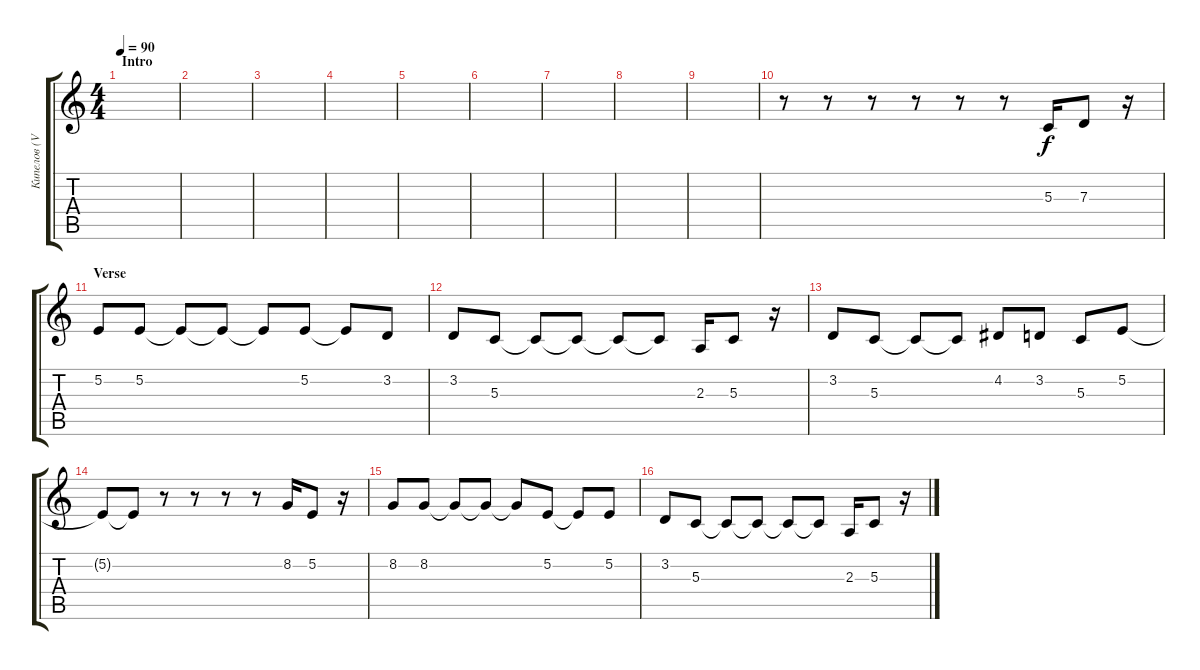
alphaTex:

\track ("Кипелов (Vocal)" "Кипелов (V") {instrument lead6voice}
\staff {score tabs}
\tuning (E4 B3 G3 D3 A2 E2) {hide}
\ts (4 4)
\section ("" "Intro")
\tempo 90
\clef g2
\ks c
|
|
|
|
|
|
|
|
|
r.8 r.8 r.8 r.8 r.8 r.8 5.3.16 7.3.8 r.16 |
\section ("" "Verse")
5.2.8 5.2.8 5.2{t}.8 5.2{t}.8 5.2{t}.8 5.2.8 5.2{t}.8 3.2.8 |
3.2.8 5.3.8 5.3{t}.8 5.3{t}.8 5.3{t}.8 5.3{t}.8 2.3.16 5.3.8 r.16 |
3.2.8 5.3.8 5.3{t}.8 5.3{t}.8 4.2.8 3.2.8 5.3.8 5.2.8 |
5.2{t}.8 5.2{t}.8 r.8 r.8 r.8 r.8 8.2.16 5.2.8 r.16 |
8.2.8 8.2.8 8.2{t}.8 8.2{t}.8 8.2{t}.8 5.2.8 5.2{t}.8 5.2.8 |
3.2.8 5.3.8 5.3{t}.8 5.3{t}.8 5.3{t}.8 5.3{t}.8 2.3.16 5.3.8 r.16
